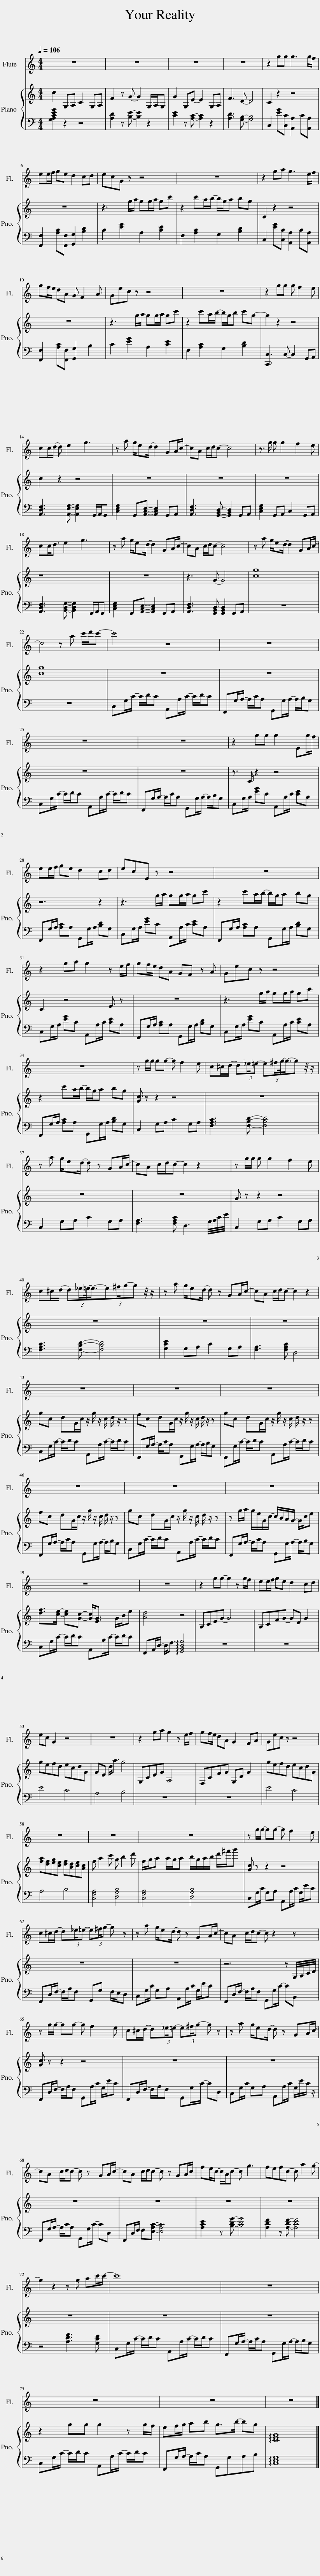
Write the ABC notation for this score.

X:1
%%score 1 { 2 | 3 }
L:1/8
Q:1/4=106
M:4/4
I:linebreak $
K:C
V:1 treble
V:2 treble
V:3 bass
V:1
 z8 | z8 | z8 | z8 | z2 gg g3 g/f/ |$ %5
 ee/f/ ge d2 cd | ecG z z4 | z8 | z2 ga g3 e/f/ |$ gf/e/ dA G F2 A | %10
 Gec z z4 | z8 | z2 gg g f2 e |$ cc/d/- d e2 g3 | z a g/ed/- d2 GA/c/- | %15
 cA c/d/c- c4 | z3/2 g/ g g2 f2 e |$ cc<d e2 g3 | z a g/ed/- d2 GA/c/- | cA c/d/c- c4 | %20
 z a g/ed/- d2 GA/c/- |$ c4 z a c'/d'/c'- | c'4 z4 | z8 |$ z8 | %25
 z8 | z2 gg g2 Eg/f/ |$ ee/f/ ge d2 cd | ecE z z4 | z8 |$ %30
 z2 ga g2 z e/f/ | gf/e/ dA GF z A | Gec z z4 |$ z8 | z g/g/ gg- g f2 e | %35
 c^c/d/- d(3:2:2_e/=e- e(3:2:2^f/g/4-g3/4-g z/4 z/ |$ z a g/ed/- d z GA/c/- | cA c/d/c- c2 z2 | z g/g/ g g2 f2 e |$ c^c/d/- d(3:2:2_e/=e/4-e3/4-e(3:2:2^f/g-g z/4 z/ | %40
 z a g/ed/- d z GA/c/- | cA c/d/c- c2 z2 |$ z8 | z8 | z8 |$ %45
 z8 | z8 | z8 |$ z8 | z8 | %50
 z2 gg- g2 z g/f/ | ee/f/ ge d2 cd |$ ec G2 z4 | z8 | z2 ga g2 z e/f/ | %55
 gf/e/ dA G2 FA | Gec z z4 |$ z8 | z8 | z8 | %60
 z g/g/- gg- g f2 e |$ c^c/d/- d(3:2:2_e/=e- e(3:2:2^f/g- g z | z a g/ed/- d z GA/c/- | cA c/d/c- c z2 z |$ z g/g/- gg- g f2 e | %65
 c^c/d/- d(3:2:2_e/=e- e(3:2:2^f/g- g z | z a g/ed/- d z GA/c/- |$ cA c/d/c- c z GA/c/- | cA c/d/c- c z GA/c/ | fe/c/- c/A/c- c g3 | %70
 fefc- c a2 g- |$ g2 z2 z g ac'/c'/- | c'8 | z8 |$ z8 | %75
 z8 | z8 |] %77
V:2
 c2 G,A, C2 G,A, | F2 z G- G2 G,/A,/G, | G2 G,E- E2 G,A, | F3 D- D4 | C2 z2 z4 |$ %5
 z8 | z3 g/a/ gg/a/ gc' | z2 c'a/b/- b/g/a bg | C2 z2 z4 |$ z8 | %10
 z3 g/a/ gg/a/ gc' | z2 c'a/b/- b/g/b c'g- | g2 z2 z4 |$ c2 z2 z4 | z8 | %15
 z8 | z8 |$ z8 | z8 | z3 G- G4 | %20
 [cg]8 |$ [cg]8 | z8 | z8 |$ z8 | %25
 z8 | z3/2 C/ z2 z4 |$ z6 z2 | z3 g/a/ gg/a/ gc' | z2 c'a/b/- b/g/a bg |$ %30
 C2 z4 E z | z8 | z3 g/a/ gg/a/ gc' |$ z2 c'a/b/- b/g/a bg | [Gc] z z2 z4 | %35
 z8 |$ z8 | z8 | G z z2 z4 |$ z8 | %40
 z8 | z8 |$ gc dG/c/ z/ g/ z/ c/ d/ z/ z | fc dG/c/ z/ g/ z/ c/ d/ z/ z | gc dG/c/ z/ g/ z/ c/ d/ z/ z |$ %45
 fc dG/c/ z/ g/ z/ c/ d/ z/ z | gc dG/c/ z/ g/ z/ c/ d/ z/ z | z g/a/ g/e/G/c/- c/B/A/G/- G/c/e |$ [df]>[ce]- [ce][Gc]- [Gc]<[EG] G/B/e | [Ad]4 z4 | %50
 A,CEG- G4 | A,CFG- GD G2 |$ gefd ecdG | GE d<a g4 | G,CEG A,4 | %55
 F,CFG G,D G2 | gefd ecdG |$ [fa][df][eg][ce] [df][Bd][ce][Ac] | f a2 c' g b2 d' | f/g/a a/g/a b/g/a/b/ d'/^f'/g' | %60
 [Gc] z z2 z4 |$ z8 | z8 | z6 z G,/4A,/4C/4D/4 |$ [Gc] z z2 z4 | %65
 z8 | z8 |$ z8 | z8 | z8 | %70
 z8 |$ z8 | z8 | z8 |$ z2 gg g2 z g/f/ | %75
 ef/g/ ab g>b- bg | !arpeggio![CEG]8 |] %77
V:3
 [G,A,CEG]2 z2 z4 | [A,D]2 z [B,E]- [B,E]2 z2 | [CE]2 z [A,C]- [A,C]2 z2 | [A,D]3 [G,B,]- [G,B,]4 | C,2 [EG][C,C] [A,,A,]2 C[A,,A,] |$ %5
 [F,,F,]2 [A,C][F,,F,] [G,,G,]2 [B,D]2 | C2 [EG]2 A,2 [CE]2 | F,2 [A,C]2 G,2 [B,D]2 | C,2 [EG][C,C] [A,,A,]2 C[A,,A,] |$ [F,,F,]2 [A,C][F,,F,] [G,,G,]2 B,2 | %10
 C2 [EG]2 A,2 [CE]2 | F,2 [A,C]2 G,2 [B,D]2 | [C,,C,]3 C,- C,2 G,,A,, |$ [A,,D,F,]3 [A,,E,G,]- [A,,E,G,]2 G,,/A,,/G,, | [C,E,G,]2 G,,[A,,C,E,]- [A,,C,E,]2 G,,A,, | %15
 [A,,D,F,]3 [G,,B,,D,]- [G,,B,,D,]2 G,,A,, | [C,E,G,]2 G,,A,, C,2 G,,A,, |$ [A,,D,F,]3 [B,,D,G,]- [B,,D,G,]2 G,,/A,,/G,, | [C,E,G,]2 G,,[A,,C,E,]- [A,,C,E,]2 G,,A,, | [A,,D,F,]3 [G,,B,,D,] [G,,B,,D,]2 G,,A,, | %20
 z8 |$ z8 | C,G,/C/- C/D/C A,,A,/C/- C/D/C | F,,G,/A,/- A,/C/A, G,,G,/A,/- A,/B,/G, |$ C,G,/C/- C/D/C A,,A,/C/- C/D/C | %25
 F,,G,/A,/- A,/C/A, G,,G,/A,/- A,/B,/G, | C,G,/A,/ [EG]C A,,A,/C/ [CE]A, |$ F,,G,/A,/ [A,C]A, G,,G,/A,/ [B,D]G, | C,G,/A,/ [EG]C A,,A,/C/ [CE]A, | F,,G,/A,/ [A,C]A, G,,G,/A,/ [B,D]G, |$ %30
 C,G,/A,/ [EG]C A,,A,/C/ [CE]A, | F,,G,/A,/ [A,C]A, G,,G,/A,/ [B,D]G, | C,G,/A,/ [EG]C A,,A,/C/ [CE]A, |$ F,,G,/A,/ [A,C]A, G,,G,/A,/ [B,D]G, | C,2 G,A, C2 G,A, | %35
 [F,A,C]3 [F,B,D]- [F,B,D]4 |$ C,2 G,A, C2 G,A, | [F,A,]3 [F,A,C] D,3 G,/4A,/4C/4E/4 | C,2 G,A, C2 G,A, |$ [F,A,C]3 [F,B,D]- [F,B,D]4 | %40
 [G,CE]2 G,A, C2 G,A, | [F,A,]3 [F,A,C] D,4 |$ C,G,/C/- C/D/C A,,A,/C/- C/D/C | F,,G,/A,/- A,/C/A, G,,G,/A,/- A,/B,/G, | F,,G,/C/- C/D/C A,,A,/C/- C/D/C |$ %45
 F,,G,/A,/- A,/C/A, G,,G,/A,/- A,/B,/G, | C,G,/C/- C/D/C A,,A,/C/- C/D/C | F,,G,/A,/- A,/C/A, G,,G,/A,/- A,/B,/G, |$ C,G,/C/- C/D/C A,,A,/C/- C/D/C | F,,A,,/D,/- D,<F, !arpeggio![G,,B,,D,G,]4 | %50
 z8 | z8 |$ E4 C4 | A,4 B,4 | z8 | %55
 z8 | E4 C4 |$ A,4 B,4 | [C,F,A,]4 [D,G,B,]4 | [C,F,A,]4 [D,G,B,]4 | %60
 C,G,/C/ G,A, A,,A,/C/ G,/E/C |$ F,,D,/F,/- F,/A,/F, G,,G, F,/E,/D, | C,G,/C/ G,A, A,,A,/C/ G,/E/C | F,,D,/F,/- F,/A,/F, G,,G,/C/- CB,, |$ F,,D,/F,/- F,/A,/F, G,,A,/C/ G,/E/C | %65
 F,,D,/F,/- F,/A,/F, G,,G,/C/- CD, | C,G,/C/ G,A, A,,A,/C/ G,/E/C/ z/ |$ F,,G,/A,/- A,/C/A, G,,G,/C/- CD, | F,,D,/F,/ F,[E,A,C]- [E,A,C]4 | [A,CE]2 z [B,DG]- [B,DG]4 | %70
 [A,DF]2 z [A,DF]- [A,DF]4 |$ z4 [A,DF]3 [G,CE] | C,G,/C/- C/D/C A,,A,/C/- C/D/C | F,,G,/A,/- A,/C/A, G,,G,/A,/- A,/B,/G, |$ C,G,/C/- C/D/C A,,A,/C/- C/D/C | %75
 F,,G,/A,/- A,/C/A, G,,G,A,B, | !arpeggio![C,E,G,]8 |] %77
